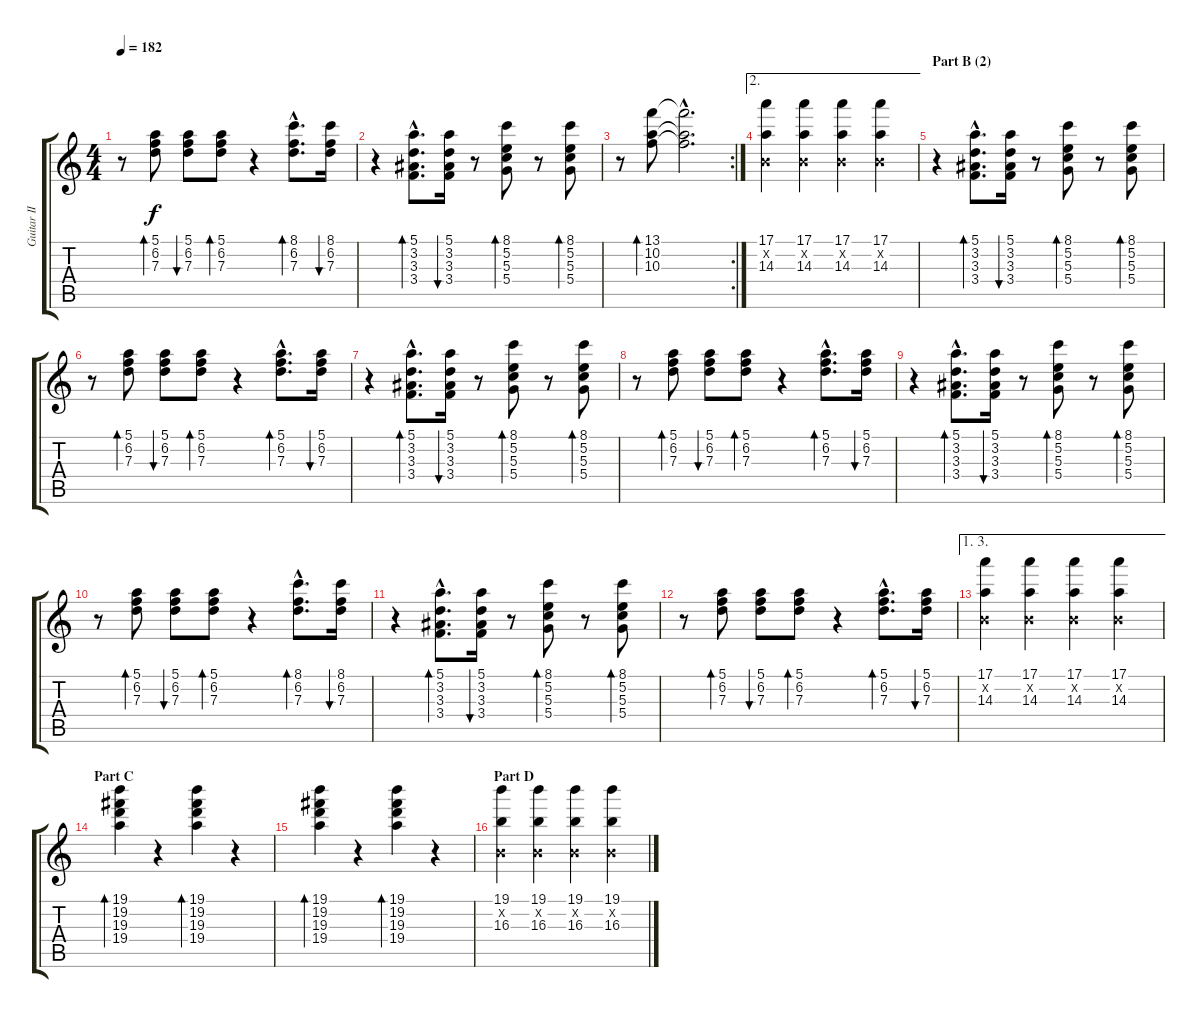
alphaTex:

\track ("Guitar II (Inoran)" "Guitar II ") {instrument electricguitarclean}
\staff {score tabs}
\tuning (E4 B3 G3 D3 A2 E2) {hide}
\ts (4 4)
\tempo 182
\clef g2
\ks c
r.8{dy f} (5.1 6.2 7.3).8{bd 60} (5.1 6.2 7.3).8{bu 60} (5.1 6.2 7.3).8{bd 60} r.4 (8.1{hac} 6.2{hac} 7.3{hac}).8{d bd 60} (8.1 6.2 7.3).16{bu 60} |
r.4 (5.1{hac} 3.2{hac} 3.3{hac} 3.4{hac}).8{d bd 60} (5.1 3.2 3.3 3.4).16{bu 60} r.8 (8.1 5.2 5.3 5.4).8{bd 60} r.8 (8.1 5.2 5.3 5.4).8{bd 60} |
\rc 2
r.8 (13.1 10.2 10.3).8{bd 60} (13.1{hac t} 10.2{hac t} 10.3{hac t}).2{d} |
\ae 2
(17.1 0.2{x} 14.3).4 (17.1 0.2{x} 14.3).4 (17.1 0.2{x} 14.3).4 (17.1 0.2{x} 14.3).4 |
\section ("" "Part B (2)")
r.4 (5.1{hac} 3.2{hac} 3.3{hac} 3.4{hac}).8{d bd 60} (5.1 3.2 3.3 3.4).16{bu 60} r.8 (8.1 5.2 5.3 5.4).8{bd 60} r.8 (8.1 5.2 5.3 5.4).8{bd 60} |
r.8 (5.1 6.2 7.3).8{bd 60} (5.1 6.2 7.3).8{bu 60} (5.1 6.2 7.3).8{bd 60} r.4 (5.1{hac} 6.2{hac} 7.3{hac}).8{d bd 60} (5.1 6.2 7.3).16{bu 60} |
r.4 (5.1{hac} 3.2{hac} 3.3{hac} 3.4{hac}).8{d bd 60} (5.1 3.2 3.3 3.4).16{bu 60} r.8 (8.1 5.2 5.3 5.4).8{bd 60} r.8 (8.1 5.2 5.3 5.4).8{bd 60} |
r.8 (5.1 6.2 7.3).8{bd 60} (5.1 6.2 7.3).8{bu 60} (5.1 6.2 7.3).8{bd 60} r.4 (5.1{hac} 6.2{hac} 7.3{hac}).8{d bd 60} (5.1 6.2 7.3).16{bu 60} |
r.4 (5.1{hac} 3.2{hac} 3.3{hac} 3.4{hac}).8{d bd 60} (5.1 3.2 3.3 3.4).16{bu 60} r.8 (8.1 5.2 5.3 5.4).8{bd 60} r.8 (8.1 5.2 5.3 5.4).8{bd 60} |
r.8 (5.1 6.2 7.3).8{bd 60} (5.1 6.2 7.3).8{bu 60} (5.1 6.2 7.3).8{bd 60} r.4 (8.1{hac} 6.2{hac} 7.3{hac}).8{d bd 60} (8.1 6.2 7.3).16{bu 60} |
r.4 (5.1{hac} 3.2{hac} 3.3{hac} 3.4{hac}).8{d bd 60} (5.1 3.2 3.3 3.4).16{bu 60} r.8 (8.1 5.2 5.3 5.4).8{bd 60} r.8 (8.1 5.2 5.3 5.4).8{bd 60} |
r.8 (5.1 6.2 7.3).8{bd 60} (5.1 6.2 7.3).8{bu 60} (5.1 6.2 7.3).8{bd 60} r.4 (5.1{hac} 6.2{hac} 7.3{hac}).8{d bd 60} (5.1 6.2 7.3).16{bu 60} |
\ae (1 3)
(17.1 0.2{x} 14.3).4 (17.1 0.2{x} 14.3).4 (17.1 0.2{x} 14.3).4 (17.1 0.2{x} 14.3).4 |
\section ("" "Part C")
(19.1 19.2 19.3 19.4).4{bd 60} r.4 (19.1 19.2 19.3 19.4).4{bd 60} r.4 |
(19.1 19.2 19.3 19.4).4{bd 60} r.4 (19.1 19.2 19.3 19.4).4{bd 60} r.4 |
\section ("" "Part D")
(19.1 0.2{x} 16.3).4 (19.1 0.2{x} 16.3).4 (19.1 0.2{x} 16.3).4 (19.1 0.2{x} 16.3).4
